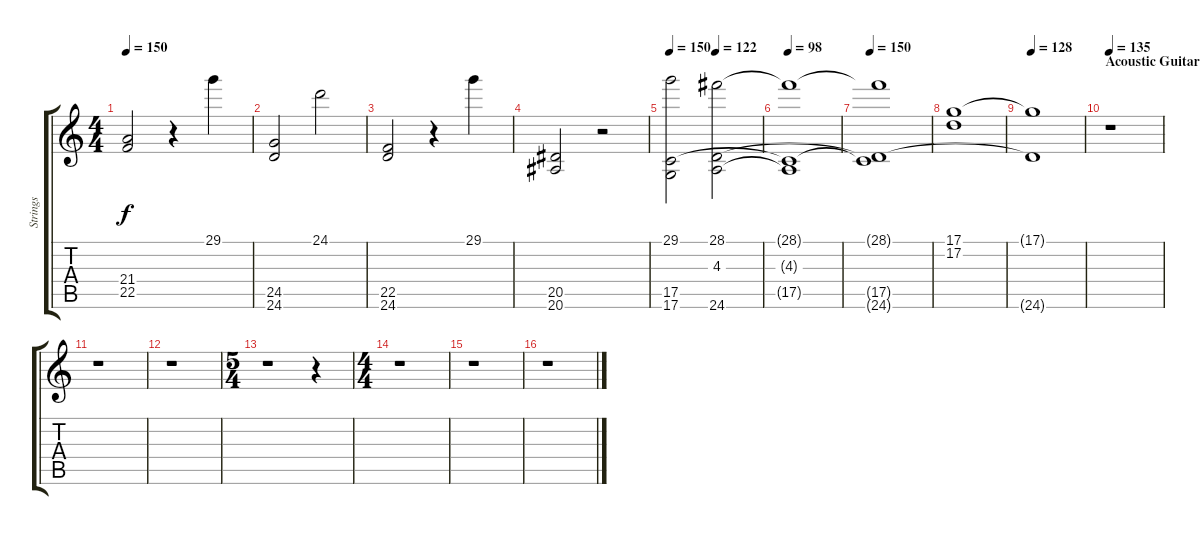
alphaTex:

\track ("Strings" "Strings") {instrument stringensemble1}
\staff {score tabs}
\tuning (D4 A3 F3 C3 G2 D2) {hide}
\ts (4 4)
\tempo 150
\clef g2
\ks c
(21.4 22.5).2{dy f} r.4 29.1.4 |
(24.5 24.6).2 24.1.2 |
(22.5 24.6).2 r.4 29.1.4 |
(20.5 20.6).2 r.2 |
\tempo 150
\tempo (122 0.5)
(29.1 17.5 17.6).2{volume 14 balance 5} (28.1 4.3 24.6).2 |
\tempo 98
(28.1{t} 4.3{t} 17.5{t}).1 |
\tempo 150
(28.1{t} 17.5{t} 24.6{t}).1 |
(17.1 17.2).1{volume 16} |
\tempo 128
(17.1{t} 24.6{t}).1 |
\section ("" "Acoustic Guitar Enters")
\tempo 135
r.1 |
r.1 |
r.1 |
\ts (5 4)
r.1 r.4 |
\ts (4 4)
r.1 |
r.1 |
r.1
